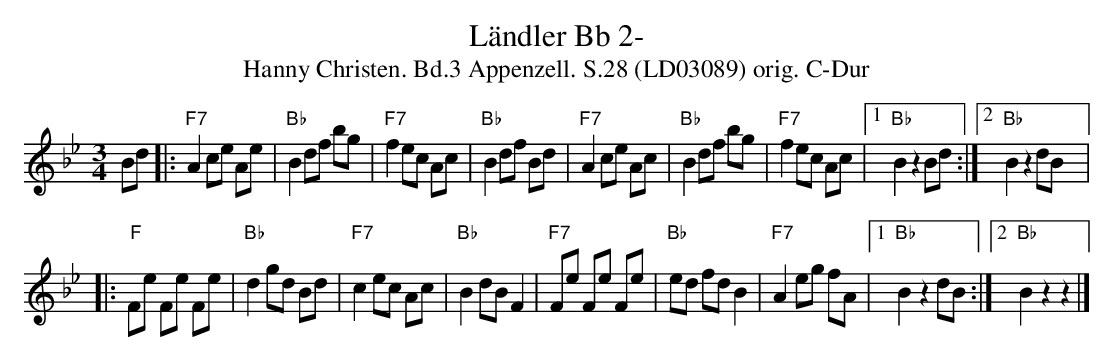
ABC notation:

X:1
T:Ländler Bb 2-
T:Hanny Christen. Bd.3 Appenzell. S.28 (LD03089) orig. C-Dur
M:3/4
L:1/8
K:Bbmaj
Bd |: "F7"A2 ce Ae | "Bb"B2 df bg | "F7"f2 ec Ac | "Bb"B2 df Bd | \
"F7"A2 ce Ac | "Bb"B2 df bg | "F7"f2 ec Ac |1 "Bb"B2 z2 Bd :|2 "Bb"B2 z2 dB |:
"F"Fe Fe Fe | "Bb"d2 gd Bd | "F7"c2 ec Ac | "Bb"B2 dB F2 | \
"F7"Fe Fe Fe | "Bb"ed fd B2 | "F7"A2 eg fA |1 "Bb"B2 z2 dB :|2 "Bb"B2 z2 z2 |]
